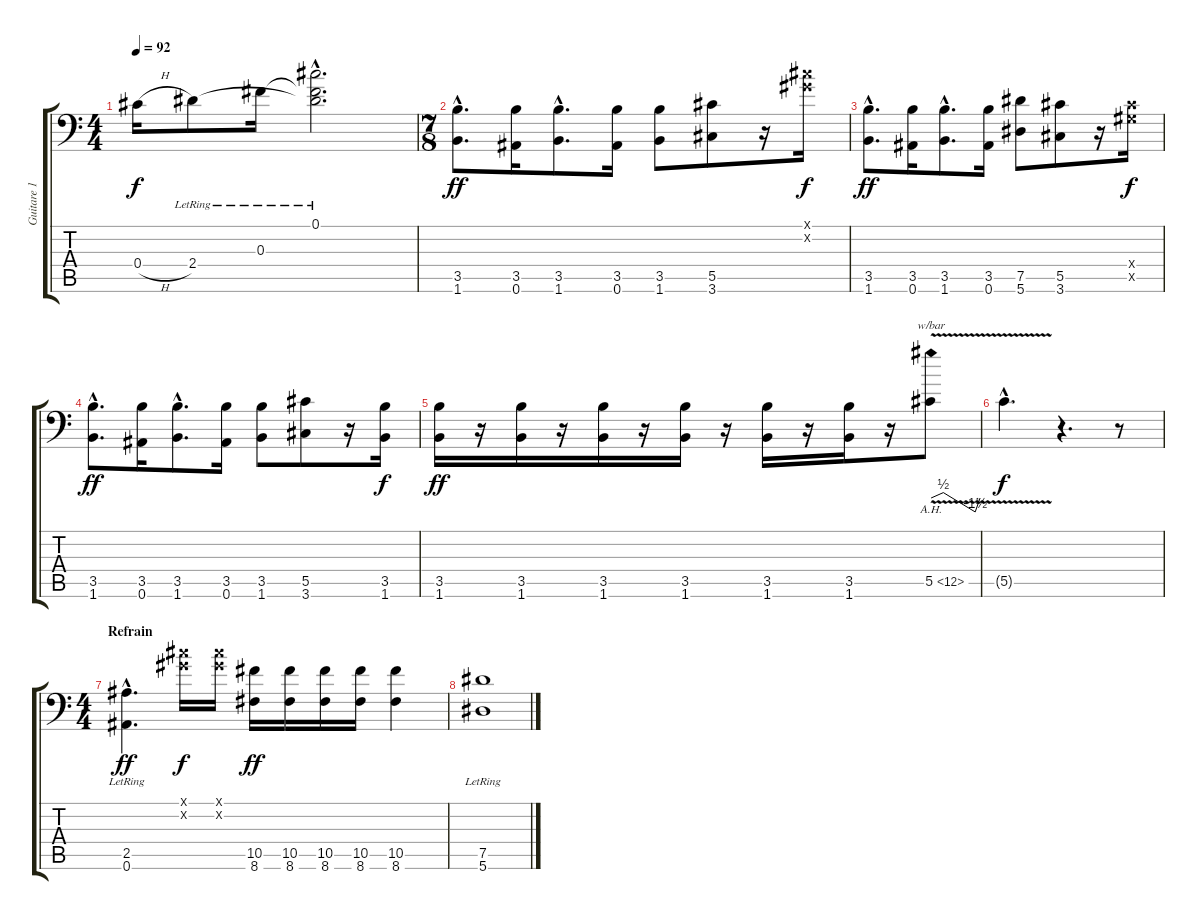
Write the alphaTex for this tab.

\track ("Guitare 1" "Guitare 1") {instrument overdrivenguitar}
\staff {score tabs}
\tuning (Db4 Ab3 Gb3 Db3 Ab2 Bb1) {hide}
\ts (4 4)
\tempo 92
\clef f4
\ks c
0.4{h}.16{dy f} 2.4{lr}.8 0.3{lr}.16 (0.1{hac lr} 0.3{hac t} 2.4{hac t}).2{d} |
\ts (7 8)
(3.5{hac} 1.6{hac}).8{d dy ff} (3.5 0.6).16 (3.5{hac} 1.6{hac}).8{d} (3.5 0.6).16 (3.5 1.6).8 (5.5 3.6).8 r.16 (0.1{x} 0.2{x}).16{dy f} |
(3.5{hac} 1.6{hac}).8{d dy ff} (3.5 0.6).16 (3.5{hac} 1.6{hac}).8{d} (3.5 0.6).16 (7.5 5.6).8 (5.5 3.6).8 r.16 (0.4{x} 0.5{x}).16{dy f} |
(3.5{hac} 1.6{hac}).8{d dy ff} (3.5 0.6).16 (3.5{hac} 1.6{hac}).8{d} (3.5 0.6).16 (3.5 1.6).8 (5.5 3.6).8 r.16 (3.5 1.6).16{dy f} |
(3.5 1.6).16{dy ff} r.16 (3.5 1.6).16 r.16 (3.5 1.6).16 r.16 (3.5 1.6).16 r.16 (3.5 1.6).16 r.16 (3.5 1.6).16 r.16 5.5{ah 7 v}.8{tbe (custom default 0 0 15 2 54 -6 60 0)} |
5.5{hac t}.4{d dy f} r.4{d} r.8 |
\ts (4 4)
\section ("" "Refrain")
(2.5{hac lr} 0.6{hac lr}).4{d dy ff} (0.1{x} 0.2{x}).16{dy f} (0.1{x} 0.2{x}).16 (10.5 8.6).16{dy ff} (10.5 8.6).16 (10.5 8.6).16 (10.5 8.6).16 (10.5 8.6).4 |
(7.5{lr} 5.6{lr}).1
